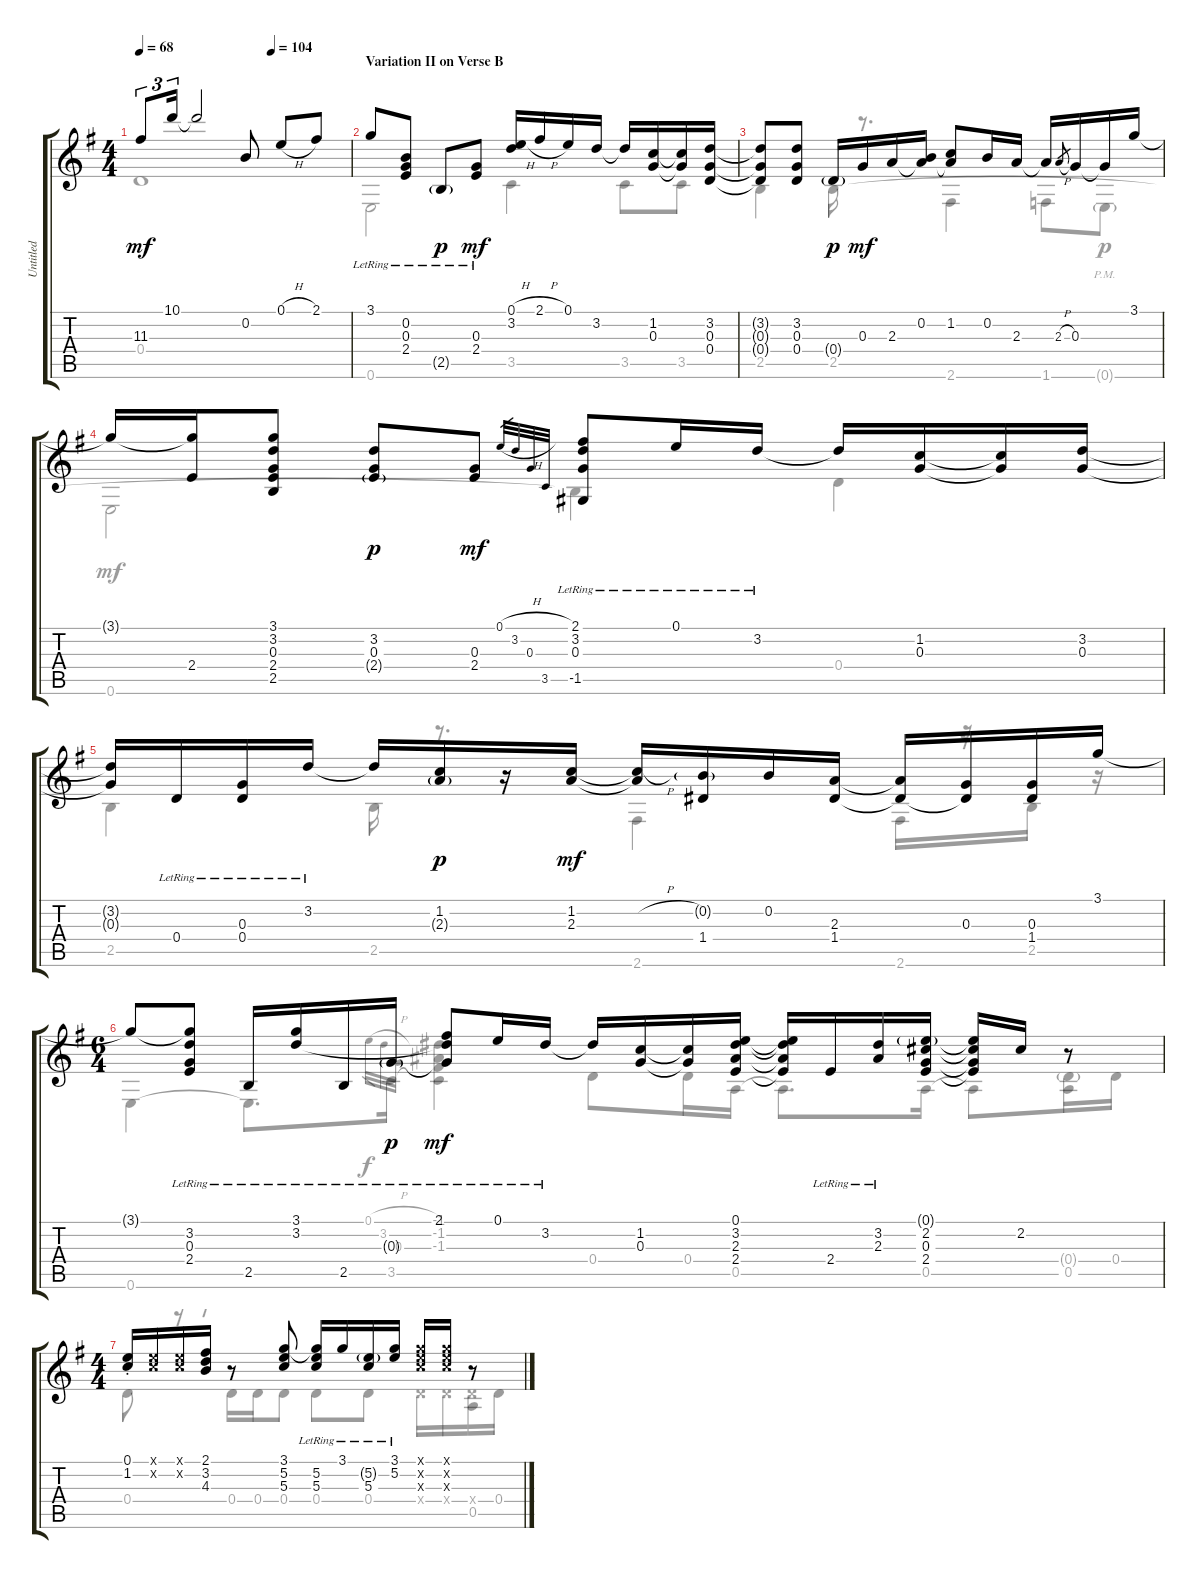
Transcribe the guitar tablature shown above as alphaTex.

\track ("Untitled" "Untitled") {instrument acousticguitarnylon}
\staff {score tabs}
\tuning (E4 B3 G3 D3 A2 E2) {hide}
\voice
\ts (4 4)
\tempo 68
\tempo (104 0.625)
\clef g2
\ks g
11.3.8{tu (3 2) dy mf} 10.1.16{tu (3 2)} 10.1{t}.2 0.2.8 0.1{h}.8 2.1.8 |
\section ("" "Variation II on Verse B")
3.1{lr}.8 (0.2{lr} 0.3{lr} 2.4{lr}).8 2.5{g lr}.8{dy p} (0.3{lr} 2.4{lr}).8{dy mf} (0.1{h} 3.2).16 2.1{h}.16 0.1.16 3.2.16 3.2{t}.16 (1.2 0.3).16 (1.2{t} 0.3{t}).16 (3.2 0.3 0.4).16 |
(3.2{t} 0.3{t} 0.4{t}).8 (3.2 0.3 0.4).8 0.4{g}.16{dy p} 0.3.16{dy mf} 2.3.16 (0.2 2.3{t}).16 (1.2 2.3{t}).8 0.2.16 2.3.16 2.3{t}.16 2.3{h}.8{gr} 0.3.16 0.3{t}.16 3.1.16 |
3.1{t}.16 (3.1{t} 2.4).16 (3.1 3.2 0.3 2.4 2.5).8 (3.2 0.3 2.4{g}).8{dy p} (0.3 2.4).8{dy mf} 0.1{h}.32{gr} 3.2.32{gr} 0.3.32{gr} 3.5.32{gr} (2.1{lr} 3.2{lr} 0.3{lr} -1.5).8 0.1{lr}.16 3.2{lr}.16 3.2{t}.16 (1.2 0.3).16 (1.2{t} 0.3{t}).16 (3.2 0.3).16 |
(3.2{t} 0.3{t}).16 0.4{lr}.16 (0.3{lr} 0.4{lr}).16 3.2{lr}.16 3.2{t}.16 (1.2 2.3{g}).16{dy p} r.16 (1.2 2.3).16{dy mf} (1.2{h t} 2.3{t}).16 (0.2{g} 1.4).16 0.2.16 (2.3 1.4).16 (2.3{t} 1.4{t}).16 (0.3 1.4{t}).16 (0.3 1.4).16 3.1.16 |
\ts (6 4)
3.1{t}.8 (3.1{t} 3.2{lr} 0.3{lr} 2.4{lr}).8 2.5{lr}.16 (3.1{lr} 3.2{lr}).16 2.5{lr}.16 0.3{g lr}.16{dy p} (2.1{lr} 3.2{t} 0.3{t}).8{dy mf} 0.1{lr}.16 3.2{lr}.16 3.2{t}.16 (1.2 0.3).16 (1.2{t} 0.3{t}).16 (0.1 3.2 2.3 2.4).16 (0.1{t} 3.2{t} 2.3{t} 2.4{t}).16 2.4{lr}.16 (3.2{lr} 2.3{lr}).16 (0.1{g} 2.2 0.3 2.4).16 (0.1{t} 2.2{t} 0.3{t} 2.4{t}).16 2.2.16 r.8 |
\ts (4 4)
(0.1{st} 1.2{st}).16 (0.1{x} 1.2{x}).16 (0.1{x} 1.2{x}).16 (2.1 3.2 4.3).16 r.8 (3.1 5.2 5.3).8 (3.1{t} 5.2{lr} 5.3{lr}).16 3.1{lr}.16 (5.2{g lr} 5.3{lr}).16 (3.1{lr} 5.2{lr}).16 (3.1{x} 5.2{x} 5.3{x}).16 (3.1{x} 5.2{x} 5.3{x}).16 r.8
\voice
\clef g2
\ottava regular
\simile none
\ks g
0.4{t}.1{dy mf} |
0.6.2 3.5.4 3.5.8 3.5.8 |
2.5.4 2.5.16 r.8{d} 2.6.4 1.6.8 0.6{g pm}.8{dy p} |
0.6.2{dy mf} 2.5{t}.4 0.4.4 |
2.5.4 2.5.16 r.8{d} 2.6.4 2.6.16 r.16 2.5.16 r.16 |
0.6.4 0.6{t}.8{d} 3.5.16 0.1{h}.32{gr dy f} 3.2.32{gr} 0.3.32{gr} (-1.1 -1.2 -1.3 3.5{t}).4{dy mf} 0.4.8 0.4.16 0.5.16 0.5{t}.8{d} 0.5.16 0.5{t}.8 (0.4{g} 0.5).16 0.4.16 |
0.4.8 r.16 r.16 0.4.16 0.4.16 0.4.8 0.4.8 0.4.8 0.4{x}.16 0.4{x}.16 (0.4{x} 0.5).16 0.4.16
